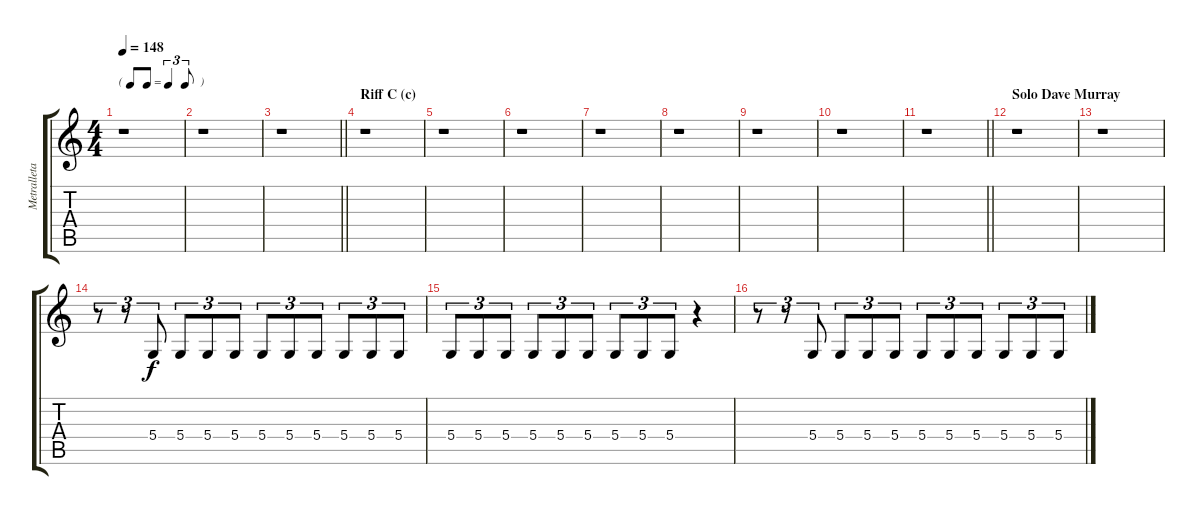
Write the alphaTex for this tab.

\track ("Metralleta" "Metralleta") {instrument gunshot}
\staff {score tabs}
\tuning (E4 B3 G3 D3 A2 E2) {hide}
\ts (4 4)
\tf triplet8th
\tempo 148
\clef g2
\ks c
r.1{dy f} |
r.1 |
\barLineRight lightlight
r.1 |
\section ("" "Riff C (c)")
r.1 |
r.1 |
r.1 |
r.1 |
r.1 |
r.1 |
r.1 |
\barLineRight lightlight
r.1 |
\section ("" "Solo Dave Murray")
r.1 |
r.1 |
r.8{tu (3 2)} r.8{tu (3 2)} 5.4.8{tu (3 2)} 5.4.8{tu (3 2)} 5.4.8{tu (3 2)} 5.4.8{tu (3 2)} 5.4.8{tu (3 2)} 5.4.8{tu (3 2)} 5.4.8{tu (3 2)} 5.4.8{tu (3 2)} 5.4.8{tu (3 2)} 5.4.8{tu (3 2)} |
5.4.8{tu (3 2) volume 9} 5.4.8{tu (3 2)} 5.4.8{tu (3 2)} 5.4.8{tu (3 2)} 5.4.8{tu (3 2)} 5.4.8{tu (3 2)} 5.4.8{tu (3 2)} 5.4.8{tu (3 2)} 5.4.8{tu (3 2)} r.4 |
r.8{tu (3 2) volume 13} r.8{tu (3 2)} 5.4.8{tu (3 2)} 5.4.8{tu (3 2)} 5.4.8{tu (3 2)} 5.4.8{tu (3 2)} 5.4.8{tu (3 2)} 5.4.8{tu (3 2)} 5.4.8{tu (3 2)} 5.4.8{tu (3 2)} 5.4.8{tu (3 2)} 5.4.8{tu (3 2)}
